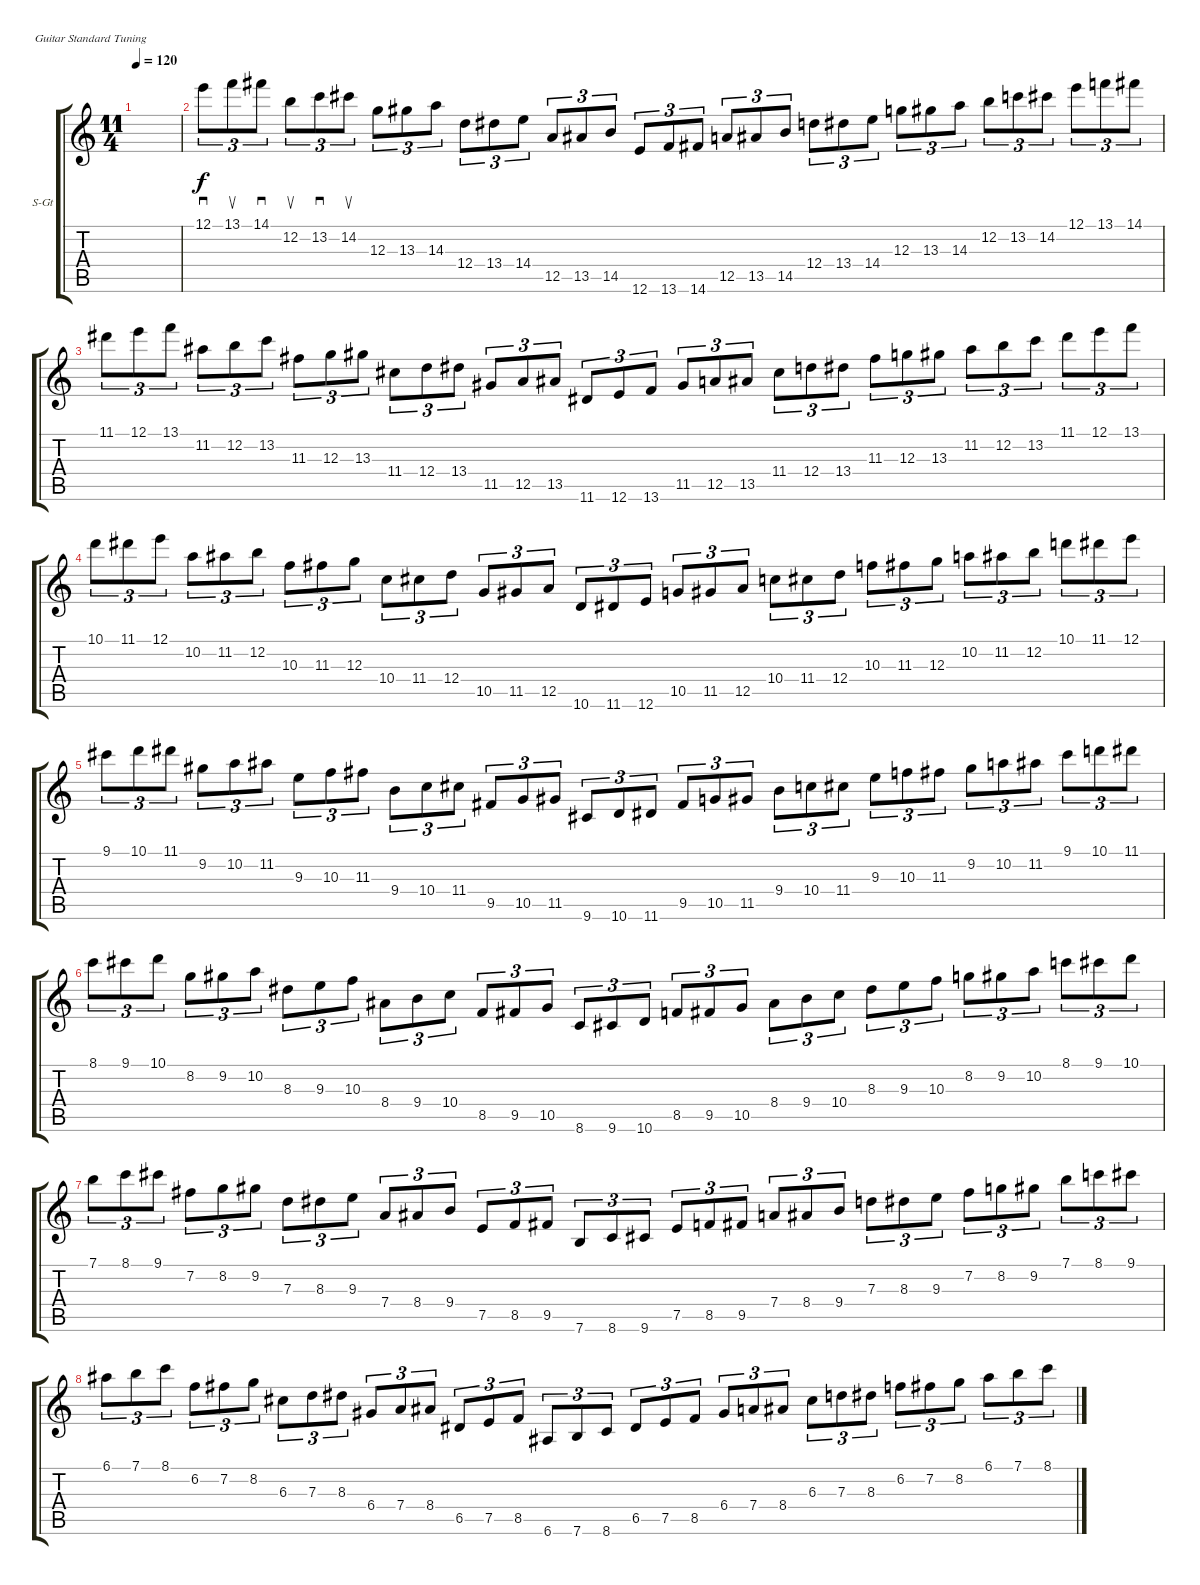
\defaultSystemsLayout 4
\bracketExtendMode groupsimilarinstruments
\firstSystemTrackNameOrientation horizontal
\otherSystemsTrackNameOrientation horizontal
\track ("Steel Guitar" "S-Gt") {instrument acousticguitarsteel}
\staff {score tabs}
\tuning (E4 B3 G3 D3 A2 E2)
\ts (11 4)
\tempo 120
\clef g2
\ks c
|
12.1.8{sd tu (3 2)} 13.1.8{su tu (3 2)} 14.1.8{sd tu (3 2)} 12.2.8{su tu (3 2)} 13.2.8{sd tu (3 2)} 14.2.8{su tu (3 2)} 12.3.8{tu (3 2)} 13.3.8{tu (3 2)} 14.3.8{tu (3 2)} 12.4.8{tu (3 2)} 13.4.8{tu (3 2)} 14.4.8{tu (3 2)} 12.5.8{tu (3 2)} 13.5.8{tu (3 2)} 14.5.8{tu (3 2)} 12.6.8{tu (3 2)} 13.6.8{tu (3 2)} 14.6.8{tu (3 2)} 12.5.8{tu (3 2)} 13.5.8{tu (3 2)} 14.5.8{tu (3 2)} 12.4.8{tu (3 2)} 13.4.8{tu (3 2)} 14.4.8{tu (3 2)} 12.3.8{tu (3 2)} 13.3.8{tu (3 2)} 14.3.8{tu (3 2)} 12.2.8{tu (3 2)} 13.2.8{tu (3 2)} 14.2.8{tu (3 2)} 12.1.8{tu (3 2)} 13.1.8{tu (3 2)} 14.1.8{tu (3 2)} |
11.1.8{tu (3 2)} 12.1.8{tu (3 2)} 13.1.8{tu (3 2)} 11.2.8{tu (3 2)} 12.2.8{tu (3 2)} 13.2.8{tu (3 2)} 11.3.8{tu (3 2)} 12.3.8{tu (3 2)} 13.3.8{tu (3 2)} 11.4.8{tu (3 2)} 12.4.8{tu (3 2)} 13.4.8{tu (3 2)} 11.5.8{tu (3 2)} 12.5.8{tu (3 2)} 13.5.8{tu (3 2)} 11.6.8{tu (3 2)} 12.6.8{tu (3 2)} 13.6.8{tu (3 2)} 11.5.8{tu (3 2)} 12.5.8{tu (3 2)} 13.5.8{tu (3 2)} 11.4.8{tu (3 2)} 12.4.8{tu (3 2)} 13.4.8{tu (3 2)} 11.3.8{tu (3 2)} 12.3.8{tu (3 2)} 13.3.8{tu (3 2)} 11.2.8{tu (3 2)} 12.2.8{tu (3 2)} 13.2.8{tu (3 2)} 11.1.8{tu (3 2)} 12.1.8{tu (3 2)} 13.1.8{tu (3 2)} |
10.1.8{tu (3 2)} 11.1.8{tu (3 2)} 12.1.8{tu (3 2)} 10.2.8{tu (3 2)} 11.2.8{tu (3 2)} 12.2.8{tu (3 2)} 10.3.8{tu (3 2)} 11.3.8{tu (3 2)} 12.3.8{tu (3 2)} 10.4.8{tu (3 2)} 11.4.8{tu (3 2)} 12.4.8{tu (3 2)} 10.5.8{tu (3 2)} 11.5.8{tu (3 2)} 12.5.8{tu (3 2)} 10.6.8{tu (3 2)} 11.6.8{tu (3 2)} 12.6.8{tu (3 2)} 10.5.8{tu (3 2)} 11.5.8{tu (3 2)} 12.5.8{tu (3 2)} 10.4.8{tu (3 2)} 11.4.8{tu (3 2)} 12.4.8{tu (3 2)} 10.3.8{tu (3 2)} 11.3.8{tu (3 2)} 12.3.8{tu (3 2)} 10.2.8{tu (3 2)} 11.2.8{tu (3 2)} 12.2.8{tu (3 2)} 10.1.8{tu (3 2)} 11.1.8{tu (3 2)} 12.1.8{tu (3 2)} |
9.1.8{tu (3 2)} 10.1.8{tu (3 2)} 11.1.8{tu (3 2)} 9.2.8{tu (3 2)} 10.2.8{tu (3 2)} 11.2.8{tu (3 2)} 9.3.8{tu (3 2)} 10.3.8{tu (3 2)} 11.3.8{tu (3 2)} 9.4.8{tu (3 2)} 10.4.8{tu (3 2)} 11.4.8{tu (3 2)} 9.5.8{tu (3 2)} 10.5.8{tu (3 2)} 11.5.8{tu (3 2)} 9.6.8{tu (3 2)} 10.6.8{tu (3 2)} 11.6.8{tu (3 2)} 9.5.8{tu (3 2)} 10.5.8{tu (3 2)} 11.5.8{tu (3 2)} 9.4.8{tu (3 2)} 10.4.8{tu (3 2)} 11.4.8{tu (3 2)} 9.3.8{tu (3 2)} 10.3.8{tu (3 2)} 11.3.8{tu (3 2)} 9.2.8{tu (3 2)} 10.2.8{tu (3 2)} 11.2.8{tu (3 2)} 9.1.8{tu (3 2)} 10.1.8{tu (3 2)} 11.1.8{tu (3 2)} |
8.1.8{tu (3 2)} 9.1.8{tu (3 2)} 10.1.8{tu (3 2)} 8.2.8{tu (3 2)} 9.2.8{tu (3 2)} 10.2.8{tu (3 2)} 8.3.8{tu (3 2)} 9.3.8{tu (3 2)} 10.3.8{tu (3 2)} 8.4.8{tu (3 2)} 9.4.8{tu (3 2)} 10.4.8{tu (3 2)} 8.5.8{tu (3 2)} 9.5.8{tu (3 2)} 10.5.8{tu (3 2)} 8.6.8{tu (3 2)} 9.6.8{tu (3 2)} 10.6.8{tu (3 2)} 8.5.8{tu (3 2)} 9.5.8{tu (3 2)} 10.5.8{tu (3 2)} 8.4.8{tu (3 2)} 9.4.8{tu (3 2)} 10.4.8{tu (3 2)} 8.3.8{tu (3 2)} 9.3.8{tu (3 2)} 10.3.8{tu (3 2)} 8.2.8{tu (3 2)} 9.2.8{tu (3 2)} 10.2.8{tu (3 2)} 8.1.8{tu (3 2)} 9.1.8{tu (3 2)} 10.1.8{tu (3 2)} |
7.1.8{tu (3 2)} 8.1.8{tu (3 2)} 9.1.8{tu (3 2)} 7.2.8{tu (3 2)} 8.2.8{tu (3 2)} 9.2.8{tu (3 2)} 7.3.8{tu (3 2)} 8.3.8{tu (3 2)} 9.3.8{tu (3 2)} 7.4.8{tu (3 2)} 8.4.8{tu (3 2)} 9.4.8{tu (3 2)} 7.5.8{tu (3 2)} 8.5.8{tu (3 2)} 9.5.8{tu (3 2)} 7.6.8{tu (3 2)} 8.6.8{tu (3 2)} 9.6.8{tu (3 2)} 7.5.8{tu (3 2)} 8.5.8{tu (3 2)} 9.5.8{tu (3 2)} 7.4.8{tu (3 2)} 8.4.8{tu (3 2)} 9.4.8{tu (3 2)} 7.3.8{tu (3 2)} 8.3.8{tu (3 2)} 9.3.8{tu (3 2)} 7.2.8{tu (3 2)} 8.2.8{tu (3 2)} 9.2.8{tu (3 2)} 7.1.8{tu (3 2)} 8.1.8{tu (3 2)} 9.1.8{tu (3 2)} |
6.1.8{tu (3 2)} 7.1.8{tu (3 2)} 8.1.8{tu (3 2)} 6.2.8{tu (3 2)} 7.2.8{tu (3 2)} 8.2.8{tu (3 2)} 6.3.8{tu (3 2)} 7.3.8{tu (3 2)} 8.3.8{tu (3 2)} 6.4.8{tu (3 2)} 7.4.8{tu (3 2)} 8.4.8{tu (3 2)} 6.5.8{tu (3 2)} 7.5.8{tu (3 2)} 8.5.8{tu (3 2)} 6.6.8{tu (3 2)} 7.6.8{tu (3 2)} 8.6.8{tu (3 2)} 6.5.8{tu (3 2)} 7.5.8{tu (3 2)} 8.5.8{tu (3 2)} 6.4.8{tu (3 2)} 7.4.8{tu (3 2)} 8.4.8{tu (3 2)} 6.3.8{tu (3 2)} 7.3.8{tu (3 2)} 8.3.8{tu (3 2)} 6.2.8{tu (3 2)} 7.2.8{tu (3 2)} 8.2.8{tu (3 2)} 6.1.8{tu (3 2)} 7.1.8{tu (3 2)} 8.1.8{tu (3 2)}
